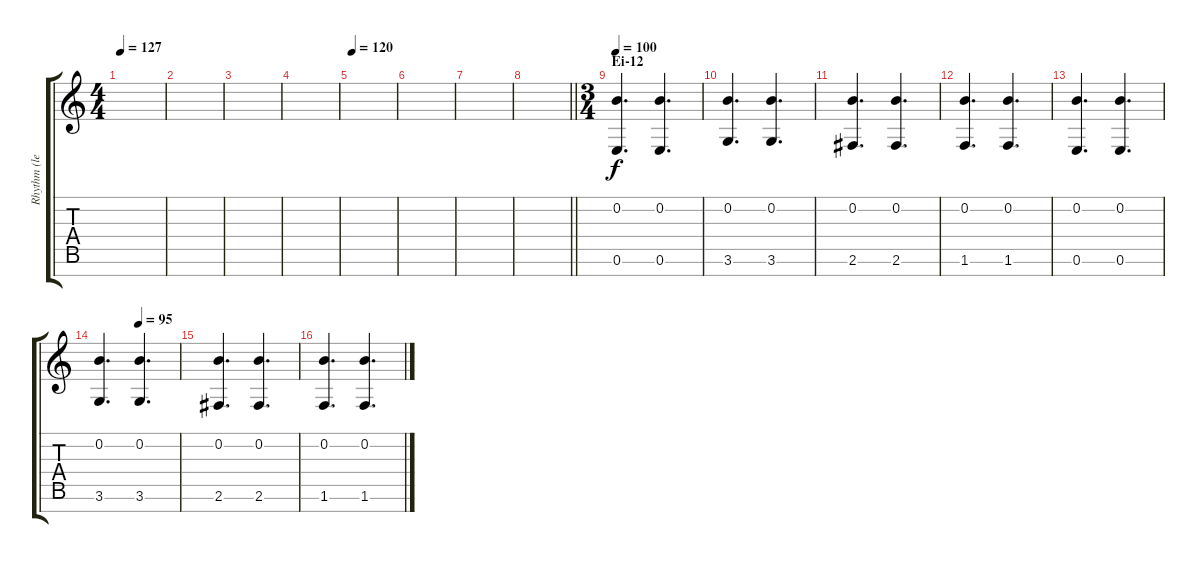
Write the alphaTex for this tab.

\track ("Rhythm (left)" "Rhythm (le") {instrument acousticguitarsteel}
\staff {score tabs}
\tuning (E4 B3 G3 D3 A2 E2 B1) {hide}
\ts (4 4)
\tempo 127
\clef g2
\ks c
|
|
|
|
\tempo 120
|
|
|
\barLineRight lightlight
|
\ts (3 4)
\section ("" "Ei-12")
\tempo 100
(0.2 0.6).4{d instrument acousticguitarsteel} (0.2 0.6).4{d} |
(0.2 3.6).4{d} (0.2 3.6).4{d} |
(0.2 2.6).4{d} (0.2 2.6).4{d} |
(0.2 1.6).4{d} (0.2 1.6).4{d} |
(0.2 0.6).4{d} (0.2 0.6).4{d} |
\tempo (95 0.5)
(0.2 3.6).4{d} (0.2 3.6).4{d} |
(0.2 2.6).4{d} (0.2 2.6).4{d} |
(0.2 1.6).4{d} (0.2 1.6).4{d}
